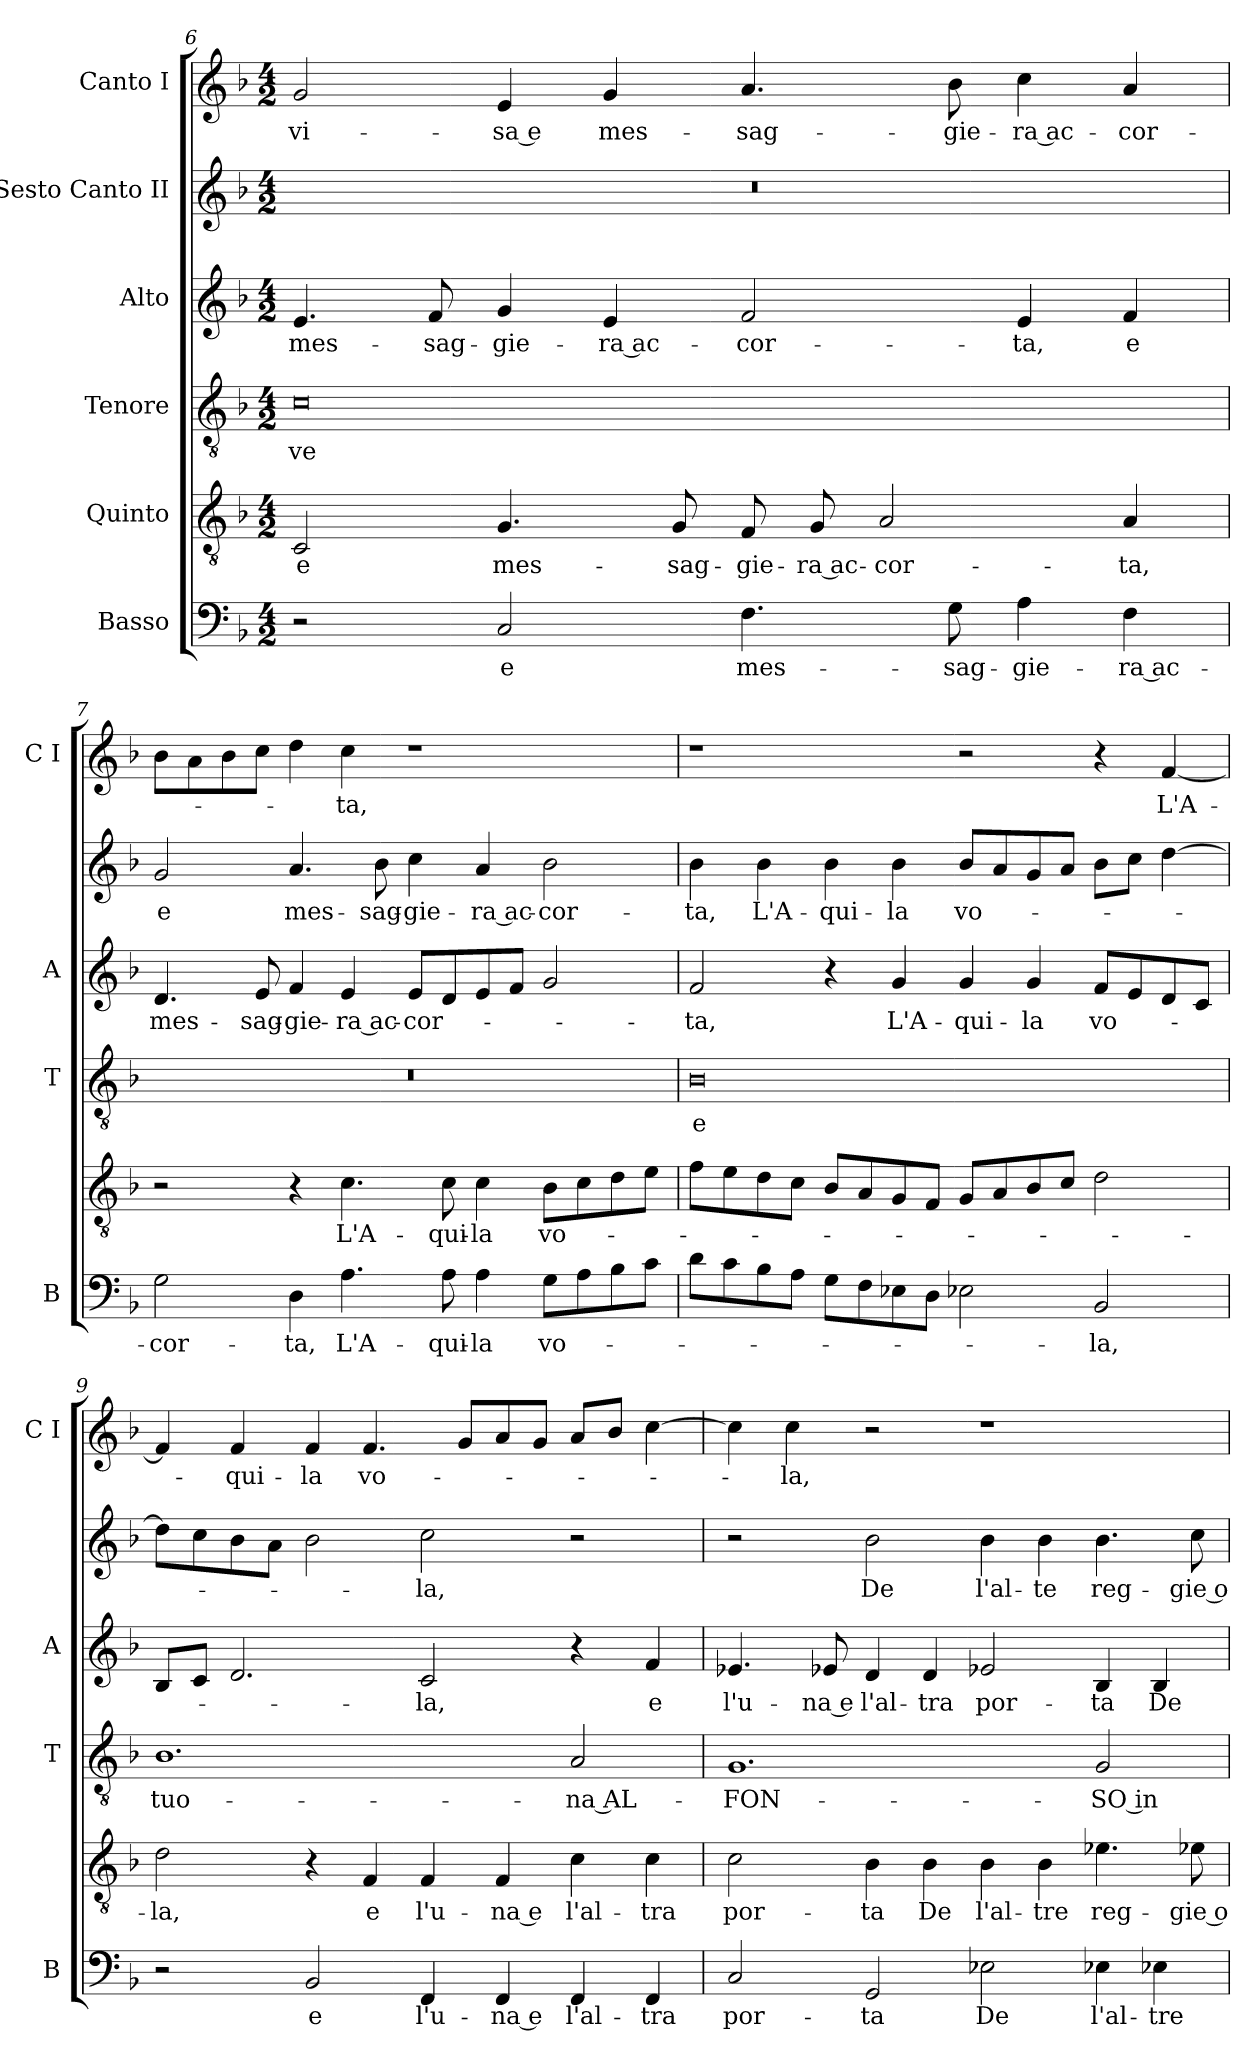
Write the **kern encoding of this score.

**kern	**text	**kern	**text	**kern	**text	**kern	**text	**kern	**text	**kern	**text
*part6	*part6	*part5	*part5	*part4	*part4	*part3	*part3	*part2	*part2	*part1	*part1
*staff6	*staff6	*staff5	*staff5	*staff4	*staff4	*staff3	*staff3	*staff2	*staff2	*staff1	*staff1
*I"Basso	*	*I"Quinto	*	*I"Tenore	*	*I"Alto	*	*I"Sesto Canto II	*	*I"Canto I	*
*I'B	*	*	*	*I'T	*	*I'A	*	*	*	*I'C I	*
*clefF4	*	*clefGv2	*	*clefGv2	*	*clefG2	*	*clefG2	*	*clefG2	*
*k[b-]	*	*k[b-]	*	*k[b-]	*	*k[b-]	*	*k[b-]	*	*k[b-]	*
*F:	*	*F:	*	*F:	*	*F:	*	*F:	*	*F:	*
*M4/2	*	*M4/2	*	*M4/2	*	*M4/2	*	*M4/2	*	*M4/2	*
=6	=6	=6	=6	=6	=6	=6	=6	=6	=6	=6	=6
2r	.	2C	e	0c	-ve	4.e	mes-	0r	.	2g	-vi-
.	.	.	.	.	.	8f	-sag-	.	.	.	.
2C	e	4.G	mes-	.	.	4g	-gie-	.	.	4e	-sa e
.	.	.	.	.	.	4e	-ra ac-	.	.	4g	mes-
.	.	8G	-sag-	.	.	.	.	.	.	.	.
4.F	mes-	8F	-gie-	.	.	2f	-cor-	.	.	4.a	-sag-
.	.	8G	-ra ac-	.	.	.	.	.	.	.	.
.	.	2A	-cor-	.	.	.	.	.	.	.	.
8G	-sag-	.	.	.	.	.	.	.	.	8b-	-gie-
4A	-gie-	.	.	.	.	4e	-ta,	.	.	4cc	-ra ac-
4F	-ra ac-	4A	-ta,	.	.	4f	e	.	.	4a	-cor-
=7	=7	=7	=7	=7	=7	=7	=7	=7	=7	=7	=7
2G	-cor-	2r	.	0r	.	4.d	mes-	2g	e	8b-L	.
.	.	.	.	.	.	.	.	.	.	8a	.
.	.	.	.	.	.	.	.	.	.	8b-	.
.	.	.	.	.	.	8e	-sag-	.	.	8ccJ	.
4D	-ta,	4r	.	.	.	4f	-gie-	4.a	mes-	4dd	.
4.A	L'A-	4.c	L'A-	.	.	4e	-ra ac-	.	.	4cc	-ta,
.	.	.	.	.	.	.	.	8b-	-sag-	.	.
.	.	.	.	.	.	8eL	-cor-	4cc	-gie-	1r	.
8A	-qui-	8c	-qui-	.	.	8d	.	.	.	.	.
4A	-la	4c	-la	.	.	8e	.	4a	-ra ac-	.	.
.	.	.	.	.	.	8fJ	.	.	.	.	.
8GL	vo-	8B-L	vo-	.	.	2g	.	2b-	-cor-	.	.
8A	.	8c	.	.	.	.	.	.	.	.	.
8B-	.	8d	.	.	.	.	.	.	.	.	.
8cJ	.	8eJ	.	.	.	.	.	.	.	.	.
=8	=8	=8	=8	=8	=8	=8	=8	=8	=8	=8	=8
8dL	.	8fL	.	0B-	e	2f	-ta,	4b-	-ta,	1r	.
8c	.	8e	.	.	.	.	.	.	.	.	.
8B-	.	8d	.	.	.	.	.	4b-	L'A-	.	.
8AJ	.	8cJ	.	.	.	.	.	.	.	.	.
8GL	.	8B-L	.	.	.	4r	.	4b-	-qui-	.	.
8F	.	8A	.	.	.	.	.	.	.	.	.
8E-X	.	8G	.	.	.	4g	L'A-	4b-	-la	.	.
8DJ	.	8FJ	.	.	.	.	.	.	.	.	.
2E-X	.	8GL	.	.	.	4g	-qui-	8b-L	vo-	2r	.
.	.	8A	.	.	.	.	.	8a	.	.	.
.	.	8B-	.	.	.	4g	-la	8g	.	.	.
.	.	8cJ	.	.	.	.	.	8aJ	.	.	.
2BB-	-la,	2d	.	.	.	8fL	vo-	8b-L	.	4r	.
.	.	.	.	.	.	8e	.	8ccJ	.	.	.
.	.	.	.	.	.	8d	.	[4dd	.	[4f	L'A-
.	.	.	.	.	.	8cJ	.	.	.	.	.
=9	=9	=9	=9	=9	=9	=9	=9	=9	=9	=9	=9
2r	.	2d	-la,	1.B-	tuo-	8B-L	.	8ddL]	.	4f]	.
.	.	.	.	.	.	8cJ	.	8cc	.	.	.
.	.	.	.	.	.	2.d	.	8b-	.	4f	-qui-
.	.	.	.	.	.	.	.	8aJ	.	.	.
2BB-	e	4r	.	.	.	.	.	2b-	.	4f	-la
.	.	4F	e	.	.	.	.	.	.	4.f	vo-
4FF	l'u-	4F	l'u-	.	.	2c	-la,	2cc	-la,	.	.
.	.	.	.	.	.	.	.	.	.	8gL	.
4FF	-na e	4F	-na e	.	.	.	.	.	.	8a	.
.	.	.	.	.	.	.	.	.	.	8gJ	.
4FF	l'al-	4c	l'al-	2A	-na AL-	4r	.	2r	.	8aL	.
.	.	.	.	.	.	.	.	.	.	8b-J	.
4FF	-tra	4c	-tra	.	.	4f	e	.	.	[4cc	.
=10	=10	=10	=10	=10	=10	=10	=10	=10	=10	=10	=10
2C	por-	2c	por-	1.G	-FON-	4.e-X	l'u-	2r	.	4cc]	.
.	.	.	.	.	.	.	.	.	.	4cc	-la,
.	.	.	.	.	.	8e-X	-na e	.	.	.	.
2GG	-ta	4B-	-ta	.	.	4d	l'al-	2b-	De	2r	.
.	.	4B-	De	.	.	4d	-tra	.	.	.	.
2E-X	De	4B-	l'al-	.	.	2e-X	por-	4b-	l'al-	1r	.
.	.	4B-	-tre	.	.	.	.	4b-	-te	.	.
4E-X	l'al-	4.e-X	reg-	2G	-SO in	4B-	-ta	4.b-	reg-	.	.
4E-X	-tre	.	.	.	.	4B-	De	.	.	.	.
.	.	8e-X	-gie o-	.	.	.	.	8cc	-gie o-	.	.
=	=	=	=	=	=	=	=	=	=	=	=
*-	*-	*-	*-	*-	*-	*-	*-	*-	*-	*-	*-
